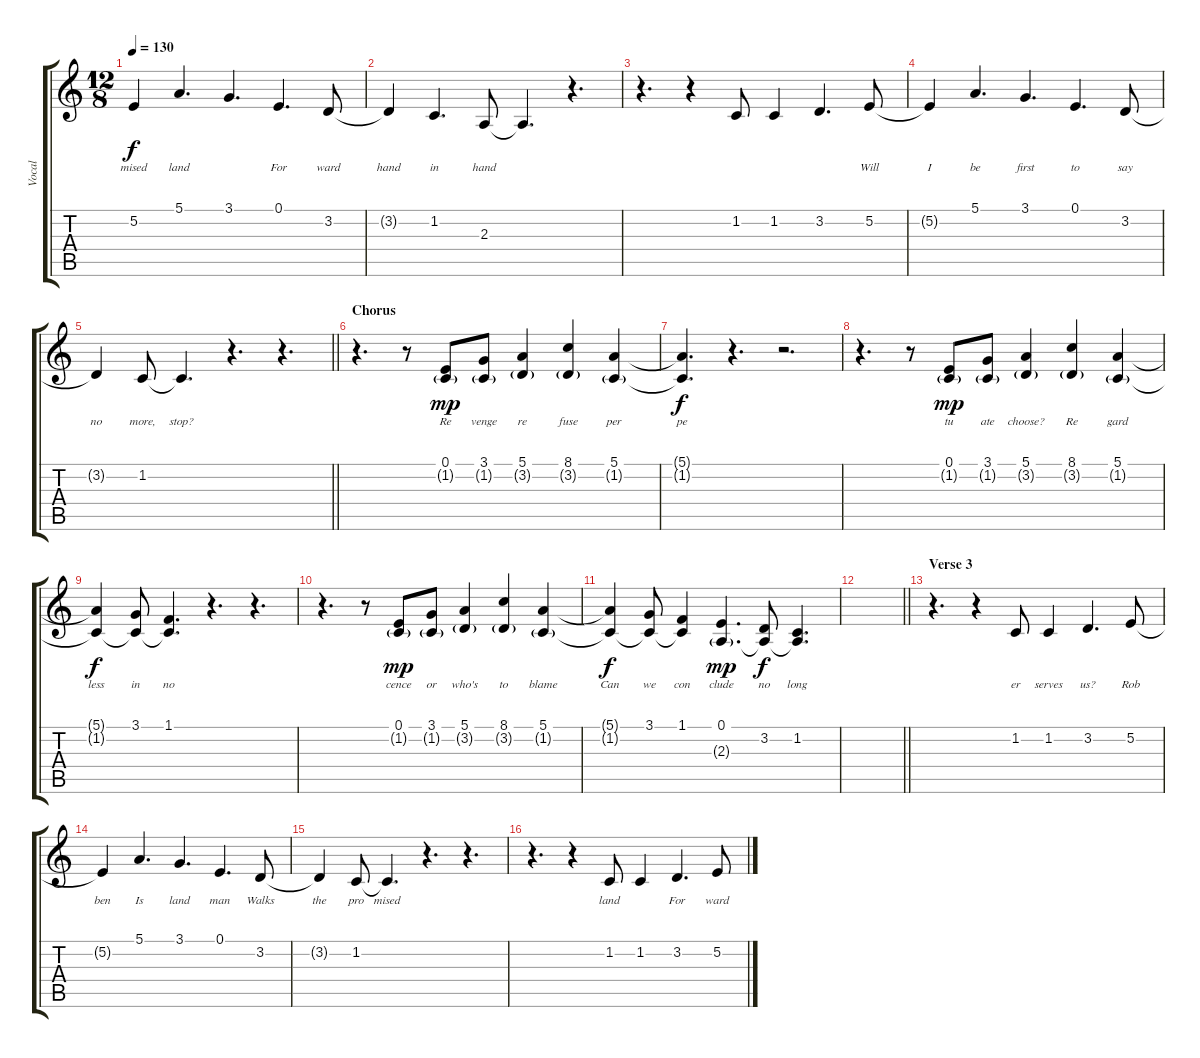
\track ("Vocal" "Vocal") {instrument acousticgrandpiano}
\staff {score tabs}
\tuning (E4 B3 G3 D3 A2 E2) {hide}
\ts (12 8)
\tempo 130
\clef g2
\ks c
5.2{t}.4{lyrics (0 "mised") lyrics (1 "") lyrics (2 "") lyrics (3 "") lyrics (4 "") dy f} 5.1.4{d lyrics (0 "land") lyrics (1 "") lyrics (2 "") lyrics (3 "") lyrics (4 "")} 3.1.4{d lyrics (0 "") lyrics (1 "") lyrics (2 "") lyrics (3 "") lyrics (4 "")} 0.1.4{d lyrics (0 "For") lyrics (1 "") lyrics (2 "") lyrics (3 "") lyrics (4 "")} 3.2.8{lyrics (0 "ward") lyrics (1 "") lyrics (2 "") lyrics (3 "") lyrics (4 "")} |
3.2{t}.4{lyrics (0 "hand") lyrics (1 "") lyrics (2 "") lyrics (3 "") lyrics (4 "")} 1.2.4{d lyrics (0 "in") lyrics (1 "") lyrics (2 "") lyrics (3 "") lyrics (4 "")} 2.3.8{lyrics (0 "hand") lyrics (1 "") lyrics (2 "") lyrics (3 "") lyrics (4 "")} 2.3{t}.4{d lyrics (0 "") lyrics (1 "") lyrics (2 "") lyrics (3 "") lyrics (4 "")} r.4{d} |
r.4{d} r.4 1.2.8{lyrics (0 "") lyrics (1 "") lyrics (2 "") lyrics (3 "") lyrics (4 "")} 1.2.4{lyrics (0 "") lyrics (1 "") lyrics (2 "") lyrics (3 "") lyrics (4 "")} 3.2.4{d lyrics (0 "") lyrics (1 "") lyrics (2 "") lyrics (3 "") lyrics (4 "")} 5.2.8{lyrics (0 "Will") lyrics (1 "") lyrics (2 "") lyrics (3 "") lyrics (4 "")} |
5.2{t}.4{lyrics (0 "I") lyrics (1 "") lyrics (2 "") lyrics (3 "") lyrics (4 "")} 5.1.4{d lyrics (0 "be") lyrics (1 "") lyrics (2 "") lyrics (3 "") lyrics (4 "")} 3.1.4{d lyrics (0 "first") lyrics (1 "") lyrics (2 "") lyrics (3 "") lyrics (4 "")} 0.1.4{d lyrics (0 "to") lyrics (1 "") lyrics (2 "") lyrics (3 "") lyrics (4 "")} 3.2.8{lyrics (0 "say") lyrics (1 "") lyrics (2 "") lyrics (3 "") lyrics (4 "")} |
\barLineRight lightlight
3.2{t}.4{lyrics (0 "no") lyrics (1 "") lyrics (2 "") lyrics (3 "") lyrics (4 "")} 1.2.8{lyrics (0 "more,") lyrics (1 "") lyrics (2 "") lyrics (3 "") lyrics (4 "")} 1.2{t}.4{d lyrics (0 "stop?") lyrics (1 "") lyrics (2 "") lyrics (3 "") lyrics (4 "")} r.4{d} r.4{d} |
\section ("" "Chorus")
r.4{d} r.8 (0.1 1.2{g}).8{lyrics (0 "Re") lyrics (1 "") lyrics (2 "") lyrics (3 "") lyrics (4 "") dy mp} (3.1 1.2{g}).8{lyrics (0 "venge") lyrics (1 "") lyrics (2 "") lyrics (3 "") lyrics (4 "")} (5.1 3.2{g}).4{lyrics (0 "re") lyrics (1 "") lyrics (2 "") lyrics (3 "") lyrics (4 "")} (8.1 3.2{g}).4{lyrics (0 "fuse") lyrics (1 "") lyrics (2 "") lyrics (3 "") lyrics (4 "")} (5.1 1.2{g}).4{lyrics (0 "per") lyrics (1 "") lyrics (2 "") lyrics (3 "") lyrics (4 "")} |
(5.1{t} 1.2{t}).4{d lyrics (0 "pe") lyrics (1 "") lyrics (2 "") lyrics (3 "") lyrics (4 "") dy f} r.4{d} r.2{d} |
r.4{d} r.8 (0.1 1.2{g}).8{lyrics (0 "tu") lyrics (1 "") lyrics (2 "") lyrics (3 "") lyrics (4 "") dy mp} (3.1 1.2{g}).8{lyrics (0 "ate") lyrics (1 "") lyrics (2 "") lyrics (3 "") lyrics (4 "")} (5.1 3.2{g}).4{lyrics (0 "choose?") lyrics (1 "") lyrics (2 "") lyrics (3 "") lyrics (4 "")} (8.1 3.2{g}).4{lyrics (0 "Re") lyrics (1 "") lyrics (2 "") lyrics (3 "") lyrics (4 "")} (5.1 1.2{g}).4{lyrics (0 "gard") lyrics (1 "") lyrics (2 "") lyrics (3 "") lyrics (4 "")} |
(5.1{t} 1.2{t}).4{lyrics (0 "less") lyrics (1 "") lyrics (2 "") lyrics (3 "") lyrics (4 "") dy f} (3.1 1.2{t}).8{lyrics (0 "in") lyrics (1 "") lyrics (2 "") lyrics (3 "") lyrics (4 "")} (1.1 1.2{t}).4{d lyrics (0 "no") lyrics (1 "") lyrics (2 "") lyrics (3 "") lyrics (4 "")} r.4{d} r.4{d} |
r.4{d} r.8 (0.1 1.2{g}).8{lyrics (0 "cence") lyrics (1 "") lyrics (2 "") lyrics (3 "") lyrics (4 "") dy mp} (3.1 1.2{g}).8{lyrics (0 "or") lyrics (1 "") lyrics (2 "") lyrics (3 "") lyrics (4 "")} (5.1 3.2{g}).4{lyrics (0 "who's") lyrics (1 "") lyrics (2 "") lyrics (3 "") lyrics (4 "")} (8.1 3.2{g}).4{lyrics (0 "to") lyrics (1 "") lyrics (2 "") lyrics (3 "") lyrics (4 "")} (5.1 1.2{g}).4{lyrics (0 "blame") lyrics (1 "") lyrics (2 "") lyrics (3 "") lyrics (4 "")} |
(5.1{t} 1.2{t}).4{lyrics (0 "Can") lyrics (1 "") lyrics (2 "") lyrics (3 "") lyrics (4 "") dy f} (3.1 1.2{t}).8{lyrics (0 "we") lyrics (1 "") lyrics (2 "") lyrics (3 "") lyrics (4 "")} (1.1 1.2{t}).4{lyrics (0 "con") lyrics (1 "") lyrics (2 "") lyrics (3 "") lyrics (4 "")} (0.1 2.3{g}).4{d lyrics (0 "clude") lyrics (1 "") lyrics (2 "") lyrics (3 "") lyrics (4 "") dy mp} (3.2 2.3{t}).8{lyrics (0 "no") lyrics (1 "") lyrics (2 "") lyrics (3 "") lyrics (4 "") dy f} (1.2 2.3{t}).4{d lyrics (0 "long") lyrics (1 "") lyrics (2 "") lyrics (3 "") lyrics (4 "")} |
\barLineRight lightlight
|
\section ("" "Verse 3")
r.4{d} r.4 1.2.8{lyrics (0 "er") lyrics (1 "") lyrics (2 "") lyrics (3 "") lyrics (4 "")} 1.2.4{lyrics (0 "serves") lyrics (1 "") lyrics (2 "") lyrics (3 "") lyrics (4 "")} 3.2.4{d lyrics (0 "us?") lyrics (1 "") lyrics (2 "") lyrics (3 "") lyrics (4 "")} 5.2.8{lyrics (0 "Rob") lyrics (1 "") lyrics (2 "") lyrics (3 "") lyrics (4 "")} |
5.2{t}.4{lyrics (0 "ben") lyrics (1 "") lyrics (2 "") lyrics (3 "") lyrics (4 "")} 5.1.4{d lyrics (0 "Is") lyrics (1 "") lyrics (2 "") lyrics (3 "") lyrics (4 "")} 3.1.4{d lyrics (0 "land") lyrics (1 "") lyrics (2 "") lyrics (3 "") lyrics (4 "")} 0.1.4{d lyrics (0 "man") lyrics (1 "") lyrics (2 "") lyrics (3 "") lyrics (4 "")} 3.2.8{lyrics (0 "Walks") lyrics (1 "") lyrics (2 "") lyrics (3 "") lyrics (4 "")} |
3.2{t}.4{lyrics (0 "the") lyrics (1 "") lyrics (2 "") lyrics (3 "") lyrics (4 "")} 1.2.8{lyrics (0 "pro") lyrics (1 "") lyrics (2 "") lyrics (3 "") lyrics (4 "")} 1.2{t}.4{d lyrics (0 "mised") lyrics (1 "") lyrics (2 "") lyrics (3 "") lyrics (4 "")} r.4{d} r.4{d} |
r.4{d} r.4 1.2.8{lyrics (0 "land") lyrics (1 "") lyrics (2 "") lyrics (3 "") lyrics (4 "")} 1.2.4{lyrics (0 "") lyrics (1 "") lyrics (2 "") lyrics (3 "") lyrics (4 "")} 3.2.4{d lyrics (0 "For") lyrics (1 "") lyrics (2 "") lyrics (3 "") lyrics (4 "")} 5.2.8{lyrics (0 "ward") lyrics (1 "") lyrics (2 "") lyrics (3 "") lyrics (4 "")}
